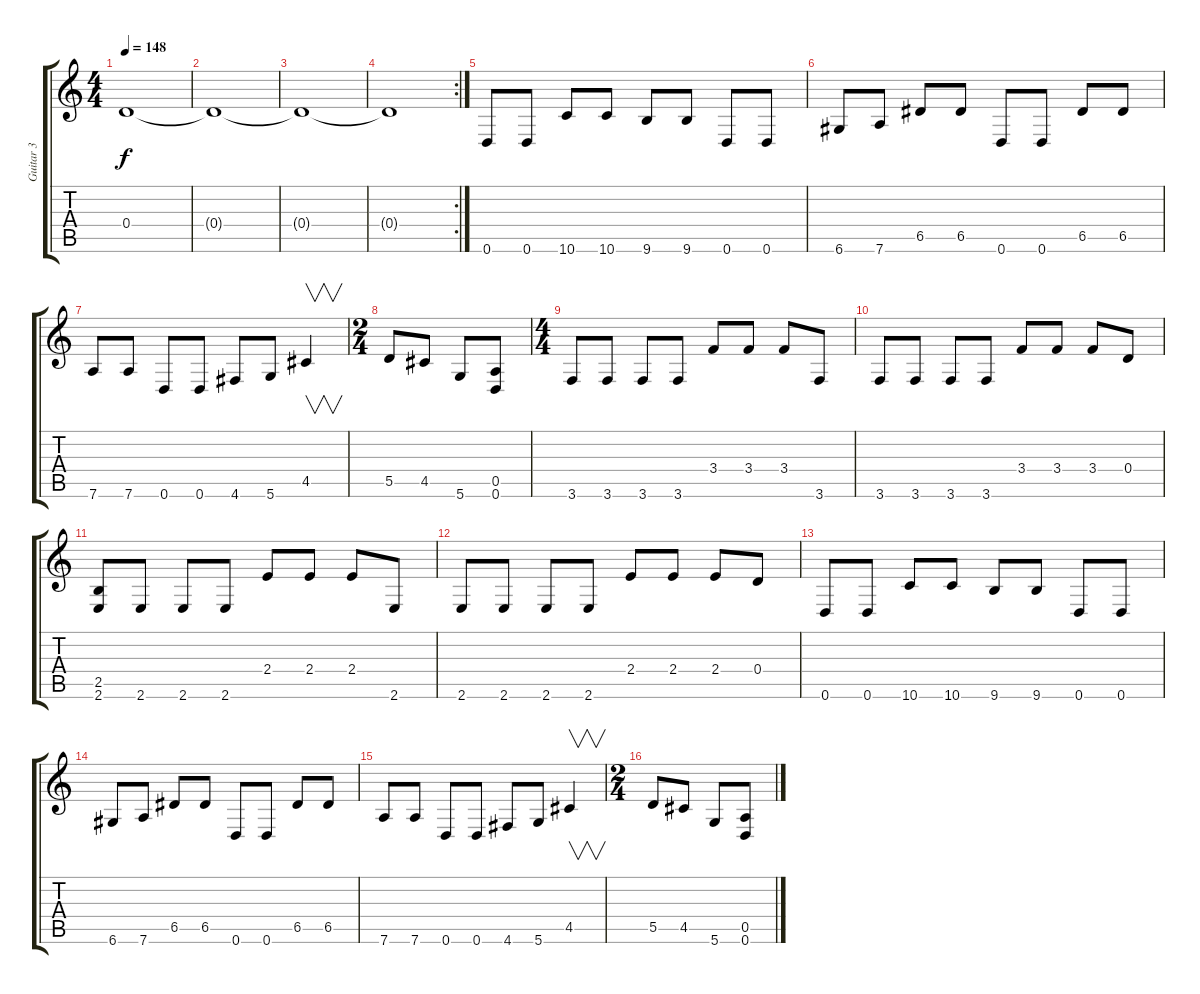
\track ("Guitar 3" "Guitar 3") {instrument distortionguitar}
\staff {score tabs}
\tuning (E4 B3 G3 D3 A2 D2) {hide}
\ts (4 4)
\tempo 148
\clef g2
\ks c
0.4{t}.1{dy f} |
0.4{t}.1 |
0.4{t}.1 |
\rc 2
0.4{t}.1 |
0.6.8{volume 11} 0.6.8 10.6.8 10.6.8 9.6.8 9.6.8 0.6.8 0.6.8 |
6.6.8 7.6.8 6.5.8 6.5.8 0.6.8 0.6.8 6.5.8 6.5.8 |
7.6.8 7.6.8 0.6.8 0.6.8 4.6.8 5.6.8 4.5.4{v} |
\ts (2 4)
5.5.8 4.5.8 5.6.8 (0.5 0.6).8 |
\ts (4 4)
3.6.8 3.6.8 3.6.8 3.6.8 3.4.8 3.4.8 3.4.8 3.6.8 |
3.6.8 3.6.8 3.6.8 3.6.8 3.4.8 3.4.8 3.4.8 0.4.8 |
(2.5 2.6).8 2.6.8 2.6.8 2.6.8 2.4.8 2.4.8 2.4.8 2.6.8 |
2.6.8 2.6.8 2.6.8 2.6.8 2.4.8 2.4.8 2.4.8 0.4.8 |
0.6.8 0.6.8 10.6.8 10.6.8 9.6.8 9.6.8 0.6.8 0.6.8 |
6.6.8 7.6.8 6.5.8 6.5.8 0.6.8 0.6.8 6.5.8 6.5.8 |
7.6.8 7.6.8 0.6.8 0.6.8 4.6.8 5.6.8 4.5.4{v} |
\ts (2 4)
5.5.8 4.5.8 5.6.8 (0.5 0.6).8
